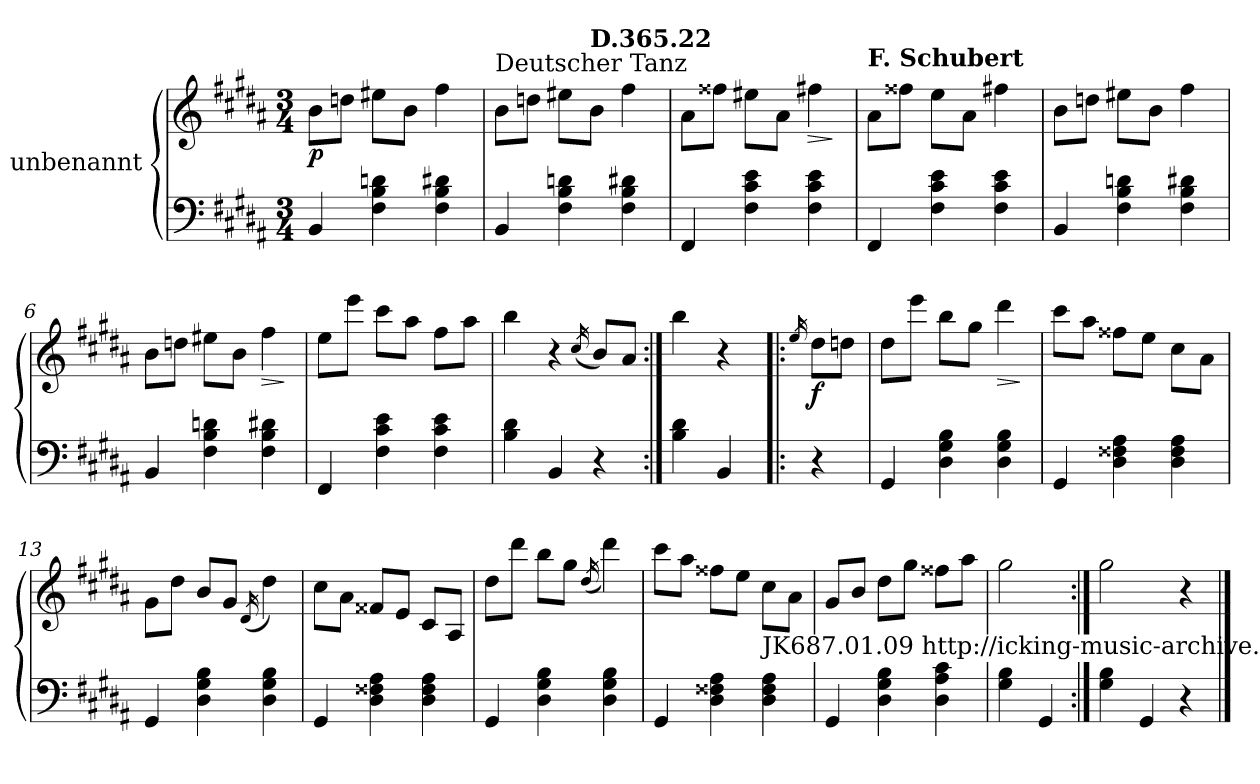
**kern	**kern	**dynam
*part1	*part1	*part1
*staff2	*staff1	*staff1/2
*I"unbenannt	*	*
*clefF4	*clefG2	*
*k[f#c#g#d#a#]	*k[f#c#g#d#a#]	*
*M3/4	*M3/4	*
=1	=1	=1
!	!	!LO:DY:b
4BB/	8b\L	p
.	8ddn\J	.
4F#\ 4B\ 4dn\	8ee#X\L	.
.	8b\J	.
4F#\ 4B\ 4d#X\	4ff#\	.
=2	=2	=2
!	!LO:TX:a:t=Deutscher Tanz	!
4BB/	8b\L	.
.	8ddn\J	.
4F#\ 4B\ 4dn\	8ee#X\L	.
!	!LO:TX:a:B:t=D.365.22	!
.	8b\J	.
4F#\ 4B\ 4d#X\	4ff#\	.
=3	=3	=3
4FF#/	8a#\L	.
.	8ff##X\J	.
4F#\ 4c#\ 4e\	8ee#X\L	.
.	8a#\J	.
!	!	!LO:HP:b
4F#\ 4c#\ 4e\	4ff#X\	>
.	.	]
=4	=4	=4
!	!LO:TX:a:B:t=F. Schubert	!
4FF#/	8a#\L	.
.	8ff##X\J	.
4F#\ 4c#\ 4e\	8ee\L	.
.	8a#\J	.
4F#\ 4c#\ 4e\	4ff#X\	.
!!LO:LB:g=z
=5	=5	=5
4BB/	8b\L	.
.	8ddn\J	.
4F#\ 4B\ 4dn\	8ee#X\L	.
.	8b\J	.
4F#\ 4B\ 4d#X\	4ff#\	.
=6	=6	=6
4BB/	8b\L	.
.	8ddn\J	.
4F#\ 4B\ 4dn\	8ee#X\L	.
.	8b\J	.
!	!	!LO:HP:b
4F#\ 4B\ 4d#X\	4ff#\	>
.	.	]
=7	=7	=7
4FF#/	8ee\L	.
.	8eee\J	.
4F#\ 4c#\ 4e\	8ccc#\L	.
.	8aa#\J	.
4F#\ 4c#\ 4e\	8ff#\L	.
.	8aa#\J	.
=8	=8	=8
4B\ 4d#\	4bb\	.
4BB/	4r	.
.	(16qcc#/	.
4r	8b/L)	.
.	8a#/J	.
=9:|!	=9:|!	=9:|!
4B\ 4d#\	4bb\	.
4BB/	4r	.
!!LO:LB:g=z
=10!|:	=10!|:	=10!|:
.	16qee/	.
!	!	!LO:DY:b
4r	8dd#\L	f
.	8ddn\J	.
=11	=11	=11
4GG#/	8dd#\L	.
.	8eee\J	.
4D#\ 4G#\ 4B\	8bb\L	.
.	8gg#\J	.
!	!	!LO:HP:b
4D#\ 4G#\ 4B\	4ddd#\	>
.	.	]
=12	=12	=12
4GG#/	8ccc#\L	.
.	8aa#\J	.
4D#\ 4F##X\ 4A#\	8ff##X\L	.
.	8ee\J	.
4D#\ 4F##\ 4A#\	8cc#\L	.
.	8a#\J	.
=13	=13	=13
4GG#/	8g#\L	.
.	8dd#\J	.
4D#\ 4G#\ 4B\	8b/L	.
.	8g#/J	.
.	(16qd#/	.
4D#\ 4G#\ 4B\	4dd#\)	.
!!LO:LB:g=z
=14	=14	=14
4GG#/	8cc#\L	.
.	8a#\J	.
4D#\ 4F##X\ 4A#\	8f##X/L	.
.	8e/J	.
4D#\ 4F##\ 4A#\	8c#/L	.
.	8A#/J	.
!!LO:LB:g=z
=15	=15	=15
4GG#/	8dd#\L	.
.	8ddd#\J	.
4D#\ 4G#\ 4B\	8bb\L	.
.	8gg#\J	.
.	(16qdd#/	.
4D#\ 4G#\ 4B\	4ddd#\)	.
=16	=16	=16
4GG#/	8ccc#\L	.
.	8aa#\J	.
4D#\ 4F##X\ 4A#\	8ff##X\L	.
.	8ee\J	.
!LO:TX:a:t=JK687.01.09 http&colon;//icking-music-archive.org	!	!
4D#\ 4F##\ 4A#\	8cc#\L	.
.	8a#\J	.
=17	=17	=17
4GG#/	8g#/L	.
.	8b/J	.
4D#\ 4G#\ 4B\	8dd#\L	.
.	8gg#\J	.
4D#\ 4A#\ 4c#\	8ff##X\L	.
.	8aa#\J	.
=18	=18	=18
4G#\ 4B\	2gg#\	.
4GG#/	.	.
=19:|!	=19:|!	=19:|!
4G#\ 4B\	2gg#\	.
4GG#/	.	.
4r	4r	.
==	==	==
*-	*-	*-
